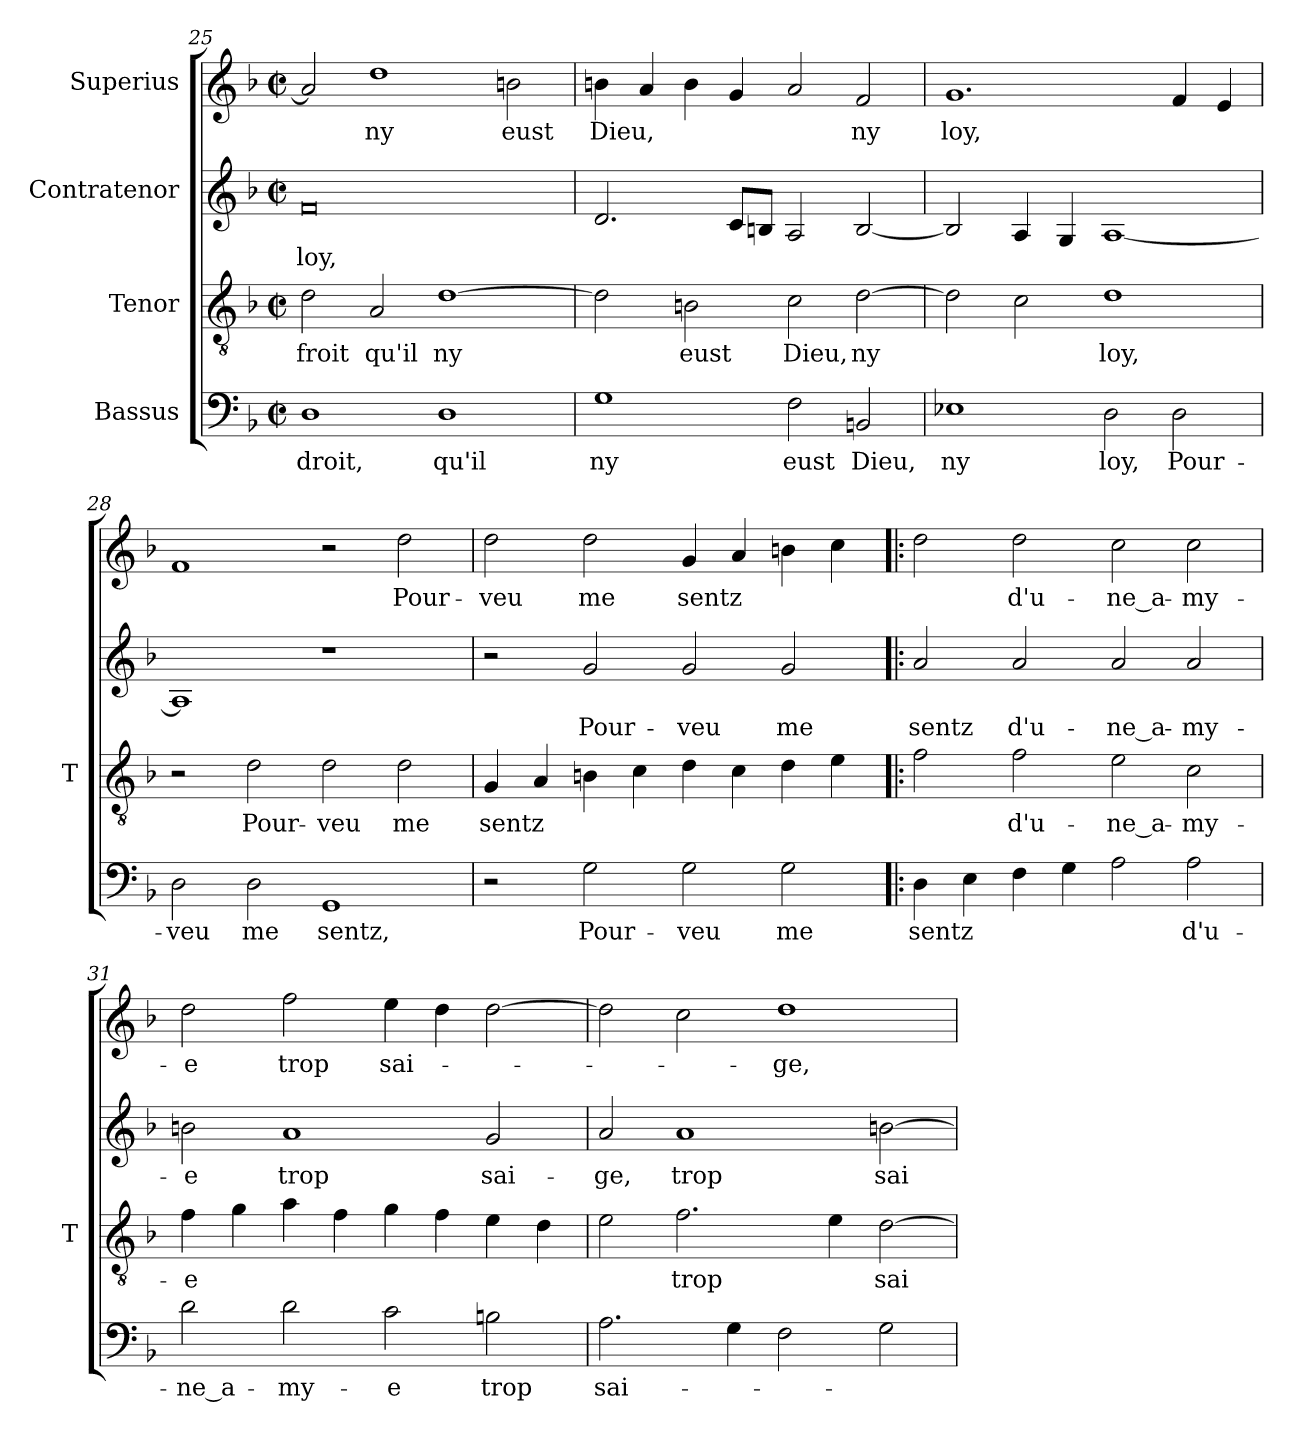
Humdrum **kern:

**kern	**text	**kern	**text	**kern	**text	**kern	**text
*part4	*part4	*part3	*part3	*part2	*part2	*part1	*part1
*staff4	*staff4	*staff3	*staff3	*staff2	*staff2	*staff1	*staff1
*I"Bassus	*	*I"Tenor	*	*I"Contratenor	*	*I"Superius	*
*	*	*I'T	*	*	*	*	*
*clefF4	*	*clefGv2	*	*clefG2	*	*clefG2	*
*k[b-]	*	*k[b-]	*	*k[b-]	*	*k[b-]	*
*F:	*	*F:	*	*F:	*	*F:	*
*M2/2	*	*M2/2	*	*M2/2	*	*M2/2	*
*met(c|)	*	*met(c|)	*	*met(c|)	*	*met(c|)	*
=25	=25	=25	=25	=25	=25	=25	=25
1D	-droit,	2d	-froit	0f	-loy,	2a]	.
.	.	2A	-qu'il	.	.	1dd	-ny
1D	-qu'il	[1d	-ny	.	.	.	.
.	.	.	.	.	.	2b	-eust
=26	=26	=26	=26	=26	=26	=26	=26
1G	-ny	2d]	.	2.d	.	4b	-Dieu,
.	.	.	.	.	.	4a	.
.	.	2B	-eust	.	.	4b	.
.	.	.	.	8cL	.	4g	.
.	.	.	.	8BJ	.	.	.
2F	-eust	2c	-Dieu,	2A	.	2a	.
2BB	-Dieu,	[2d	-ny	[2B	.	2f	-ny
=27	=27	=27	=27	=27	=27	=27	=27
1E-X	-ny	2d]	.	2B]	.	1.g	-loy,
.	.	2c	.	4A	.	.	.
.	.	.	.	4G	.	.	.
2D	-loy,	1d	-loy,	[1A	.	.	.
2D	Pour-	.	.	.	.	4f	.
.	.	.	.	.	.	4e	.
=28	=28	=28	=28	=28	=28	=28	=28
2D	-veu	2r	.	1A]	.	1f	.
2D	-me	2d	Pour-	.	.	.	.
1GG	-sentz,	2d	-veu	1r	.	2r	.
.	.	2d	-me	.	.	2dd	Pour-
=29	=29	=29	=29	=29	=29	=29	=29
2r	.	4G	-sentz	2r	.	2dd	-veu
.	.	4A	.	.	.	.	.
2G	Pour-	4B	.	2g	Pour-	2dd	-me
.	.	4c	.	.	.	.	.
2G	-veu	4d	.	2g	-veu	4g	-sentz
.	.	4c	.	.	.	4a	.
2G	-me	4d	.	2g	-me	4b	.
.	.	4e	.	.	.	4cc	.
=30!|:	=30!|:	=30!|:	=30!|:	=30!|:	=30!|:	=30!|:	=30!|:
4D	-sentz	2f	.	2a	-sentz	2dd	.
4E	.	.	.	.	.	.	.
4F	.	2f	d'u-	2a	d'u-	2dd	d'u-
4G	.	.	.	.	.	.	.
2A	.	2e	ne_a-	2a	ne_a-	2cc	ne_a-
2A	d'u-	2c	my-	2a	my-	2cc	my-
!!LO:PB:g=z
=31	=31	=31	=31	=31	=31	=31	=31
2d	ne_a-	4f	-e	2b	-e	2dd	-e
.	.	4g	.	.	.	.	.
2d	my-	4a	.	1a	-trop	2ff	-trop
.	.	4f	.	.	.	.	.
2c	-e	4g	.	.	.	4ee	sai-
.	.	4f	.	.	.	4dd	.
2B	-trop	4e	.	2g	sai-	[2dd	.
.	.	4d	.	.	.	.	.
=32	=32	=32	=32	=32	=32	=32	=32
2.A	sai-	2e	.	2a	-ge,	2dd]	.
.	.	2.f	-trop	1a	-trop	2cc	.
4G	.	.	.	.	.	.	.
2F	.	.	.	.	.	1dd	-ge,
.	.	4e	.	.	.	.	.
2G	.	[2d	sai-	[2b	sai-	.	.
=	=	=	=	=	=	=	=
*-	*-	*-	*-	*-	*-	*-	*-
